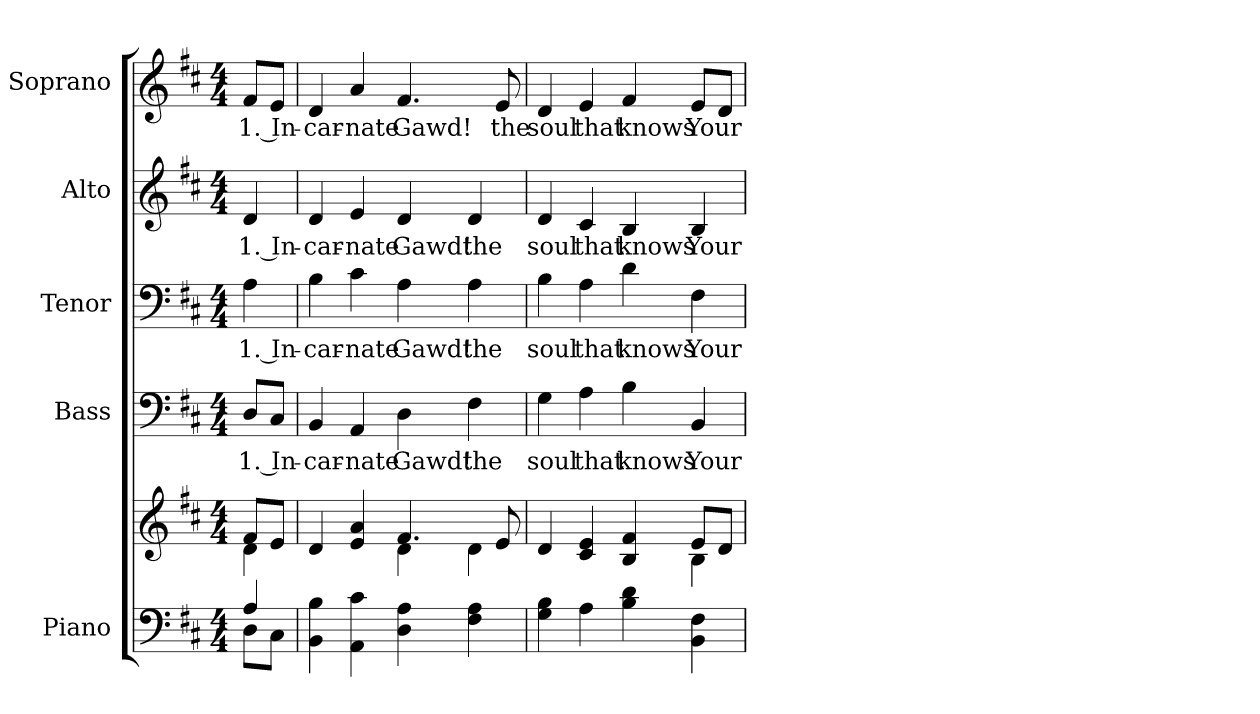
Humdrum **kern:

**kern	**kern	**kern	**text	**kern	**text	**kern	**text	**kern	**text
*part5	*part5	*part4	*part4	*part3	*part3	*part2	*part2	*part1	*part1
*staff6	*staff5	*staff4	*staff4	*staff3	*staff3	*staff2	*staff2	*staff1	*staff1
*I"Piano	*	*I"Bass	*	*I"Tenor	*	*I"Alto	*	*I"Soprano	*
*I'Pno.	*	*I'B.	*	*I'T.	*	*I'A.	*	*I'S.	*
!!LO:PB:g=z
*clefF4	*clefG2	*clefF4	*	*clefF4	*	*clefG2	*	*clefG2	*
*k[f#c#]	*k[f#c#]	*k[f#c#]	*	*k[f#c#]	*	*k[f#c#]	*	*k[f#c#]	*
*D:	*D:	*D:	*	*D:	*	*D:	*	*D:	*
*M4/4	*M4/4	*M4/4	*	*M4/4	*	*M4/4	*	*M4/4	*
*MM130	*MM130	*MM130	*	*MM130	*	*MM130	*	*MM130	*
=1	=1	=1	=1	=1	=1	=1	=1	=1	=1
*^	*^	*	*	*	*	*	*	*	*
!	!	!	!	!	!LO:LY:b:color=#000000	!	!	!	!	!	!
!	!	!	!	!	!	!	!LO:LY:b:color=#000000	!	!	!	!
!	!	!	!	!	!	!	!	!	!LO:LY:b:color=#000000	!	!
!	!	!	!	!	!	!	!	!	!	!	!LO:LY:b:color=#000000
4Ai/	8Di\L	8f#i/L	4di\	8Di/L	1. In-	4Ai\	1. In-	4di/	1. In-	8f#i/L	1. In-
.	8C#i\J	8ei/J	.	8C#i/J	.	.	.	.	.	8ei/J	.
*v	*v	*	*	*	*	*	*	*	*	*	*
=2	=2	=2	=2	=2	=2	=2	=2	=2	=2	=2
*^	*	*	*	*	*	*	*	*	*	*
!	!	!	!	!	!LO:LY:b:color=#000000	!	!	!	!	!	!
*v	*v	*	*	*	*	*	*	*	*	*	*
*^	*	*	*	*	*	*	*	*	*	*
!	!	!	!	!	!	!	!LO:LY:b:color=#000000	!	!	!	!
*v	*v	*	*	*	*	*	*	*	*	*	*
*^	*	*	*	*	*	*	*	*	*	*
!	!	!	!	!	!	!	!	!	!LO:LY:b:color=#000000	!	!
*v	*v	*	*	*	*	*	*	*	*	*	*
*^	*	*	*	*	*	*	*	*	*	*
!	!	!	!	!	!	!	!	!	!	!	!LO:LY:b:color=#000000
*v	*v	*	*	*	*	*	*	*	*	*	*
4BBi\ 4Bi	4di/	2ryy	4BBi/	-car-	4Bi\	-car-	4di/	-car-	4di/	-car-
!	!	!	!	!LO:LY:b:color=#000000	!	!	!	!	!	!
!	!	!	!	!	!	!LO:LY:b:color=#000000	!	!	!	!
!	!	!	!	!	!	!	!	!LO:LY:b:color=#000000	!	!
!	!	!	!	!	!	!	!	!	!	!LO:LY:b:color=#000000
4AAi\ 4c#i	4ei/ 4ai	.	4AAi/	-nate	4c#i\	-nate	4ei/	-nate	4ai/	-nate
!	!	!	!	!LO:LY:b:color=#000000	!	!	!	!	!	!
!	!	!	!	!	!	!LO:LY:b:color=#000000	!	!	!	!
!	!	!	!	!	!	!	!	!LO:LY:b:color=#000000	!	!
!	!	!	!	!	!	!	!	!	!	!LO:LY:b:color=#000000
4Di\ 4Ai	4.f#i/	4di\	4Di\	Gawd!	4Ai\	Gawd!	4di/	Gawd!	4.f#i/	Gawd!
!	!	!	!	!LO:LY:b:color=#000000	!	!	!	!	!	!
!	!	!	!	!	!	!LO:LY:b:color=#000000	!	!	!	!
!	!	!	!	!	!	!	!	!LO:LY:b:color=#000000	!	!
4F#i\ 4Ai	.	4di\	4F#i\	the	4Ai\	the	4di/	the	.	.
!	!	!	!	!	!	!	!	!	!	!LO:LY:b:color=#000000
.	8ei/	.	.	.	.	.	.	.	8ei/	the
=3	=3	=3	=3	=3	=3	=3	=3	=3	=3	=3
!	!	!	!	!LO:LY:b:color=#000000	!	!	!	!	!	!
!	!	!	!	!	!	!LO:LY:b:color=#000000	!	!	!	!
!	!	!	!	!	!	!	!	!LO:LY:b:color=#000000	!	!
!	!	!	!	!	!	!	!	!	!	!LO:LY:b:color=#000000
4Gi\ 4Bi	4di/	2ryy	4Gi\	soul	4Bi\	soul	4di/	soul	4di/	soul
!	!	!	!	!LO:LY:b:color=#000000	!	!	!	!	!	!
!	!	!	!	!	!	!LO:LY:b:color=#000000	!	!	!	!
!	!	!	!	!	!	!	!	!LO:LY:b:color=#000000	!	!
!	!	!	!	!	!	!	!	!	!	!LO:LY:b:color=#000000
4Ai\	4c#i/ 4ei	.	4Ai\	that	4Ai\	that	4c#i/	that	4ei/	that
!	!	!	!	!LO:LY:b:color=#000000	!	!	!	!	!	!
!	!	!	!	!	!	!LO:LY:b:color=#000000	!	!	!	!
!	!	!	!	!	!	!	!	!LO:LY:b:color=#000000	!	!
!	!	!	!	!	!	!	!	!	!	!LO:LY:b:color=#000000
4Bi\ 4di	4Bi/ 4f#i	4ryy	4Bi\	knows	4di\	knows	4Bi/	knows	4f#i/	knows
!	!	!	!	!LO:LY:b:color=#000000	!	!	!	!	!	!
!	!	!	!	!	!	!LO:LY:b:color=#000000	!	!	!	!
!	!	!	!	!	!	!	!	!LO:LY:b:color=#000000	!	!
!	!	!	!	!	!	!	!	!	!	!LO:LY:b:color=#000000
4BBi\ 4F#i	8ei/L	4Bi\	4BBi/	Your	4F#i\	Your	4Bi/	Your	8ei/L	Your
.	8di/J	.	.	.	.	.	.	.	8di/J	.
*	*v	*v	*	*	*	*	*	*	*	*
=	=	=	=	=	=	=	=	=	=
*-	*-	*-	*-	*-	*-	*-	*-	*-	*-
